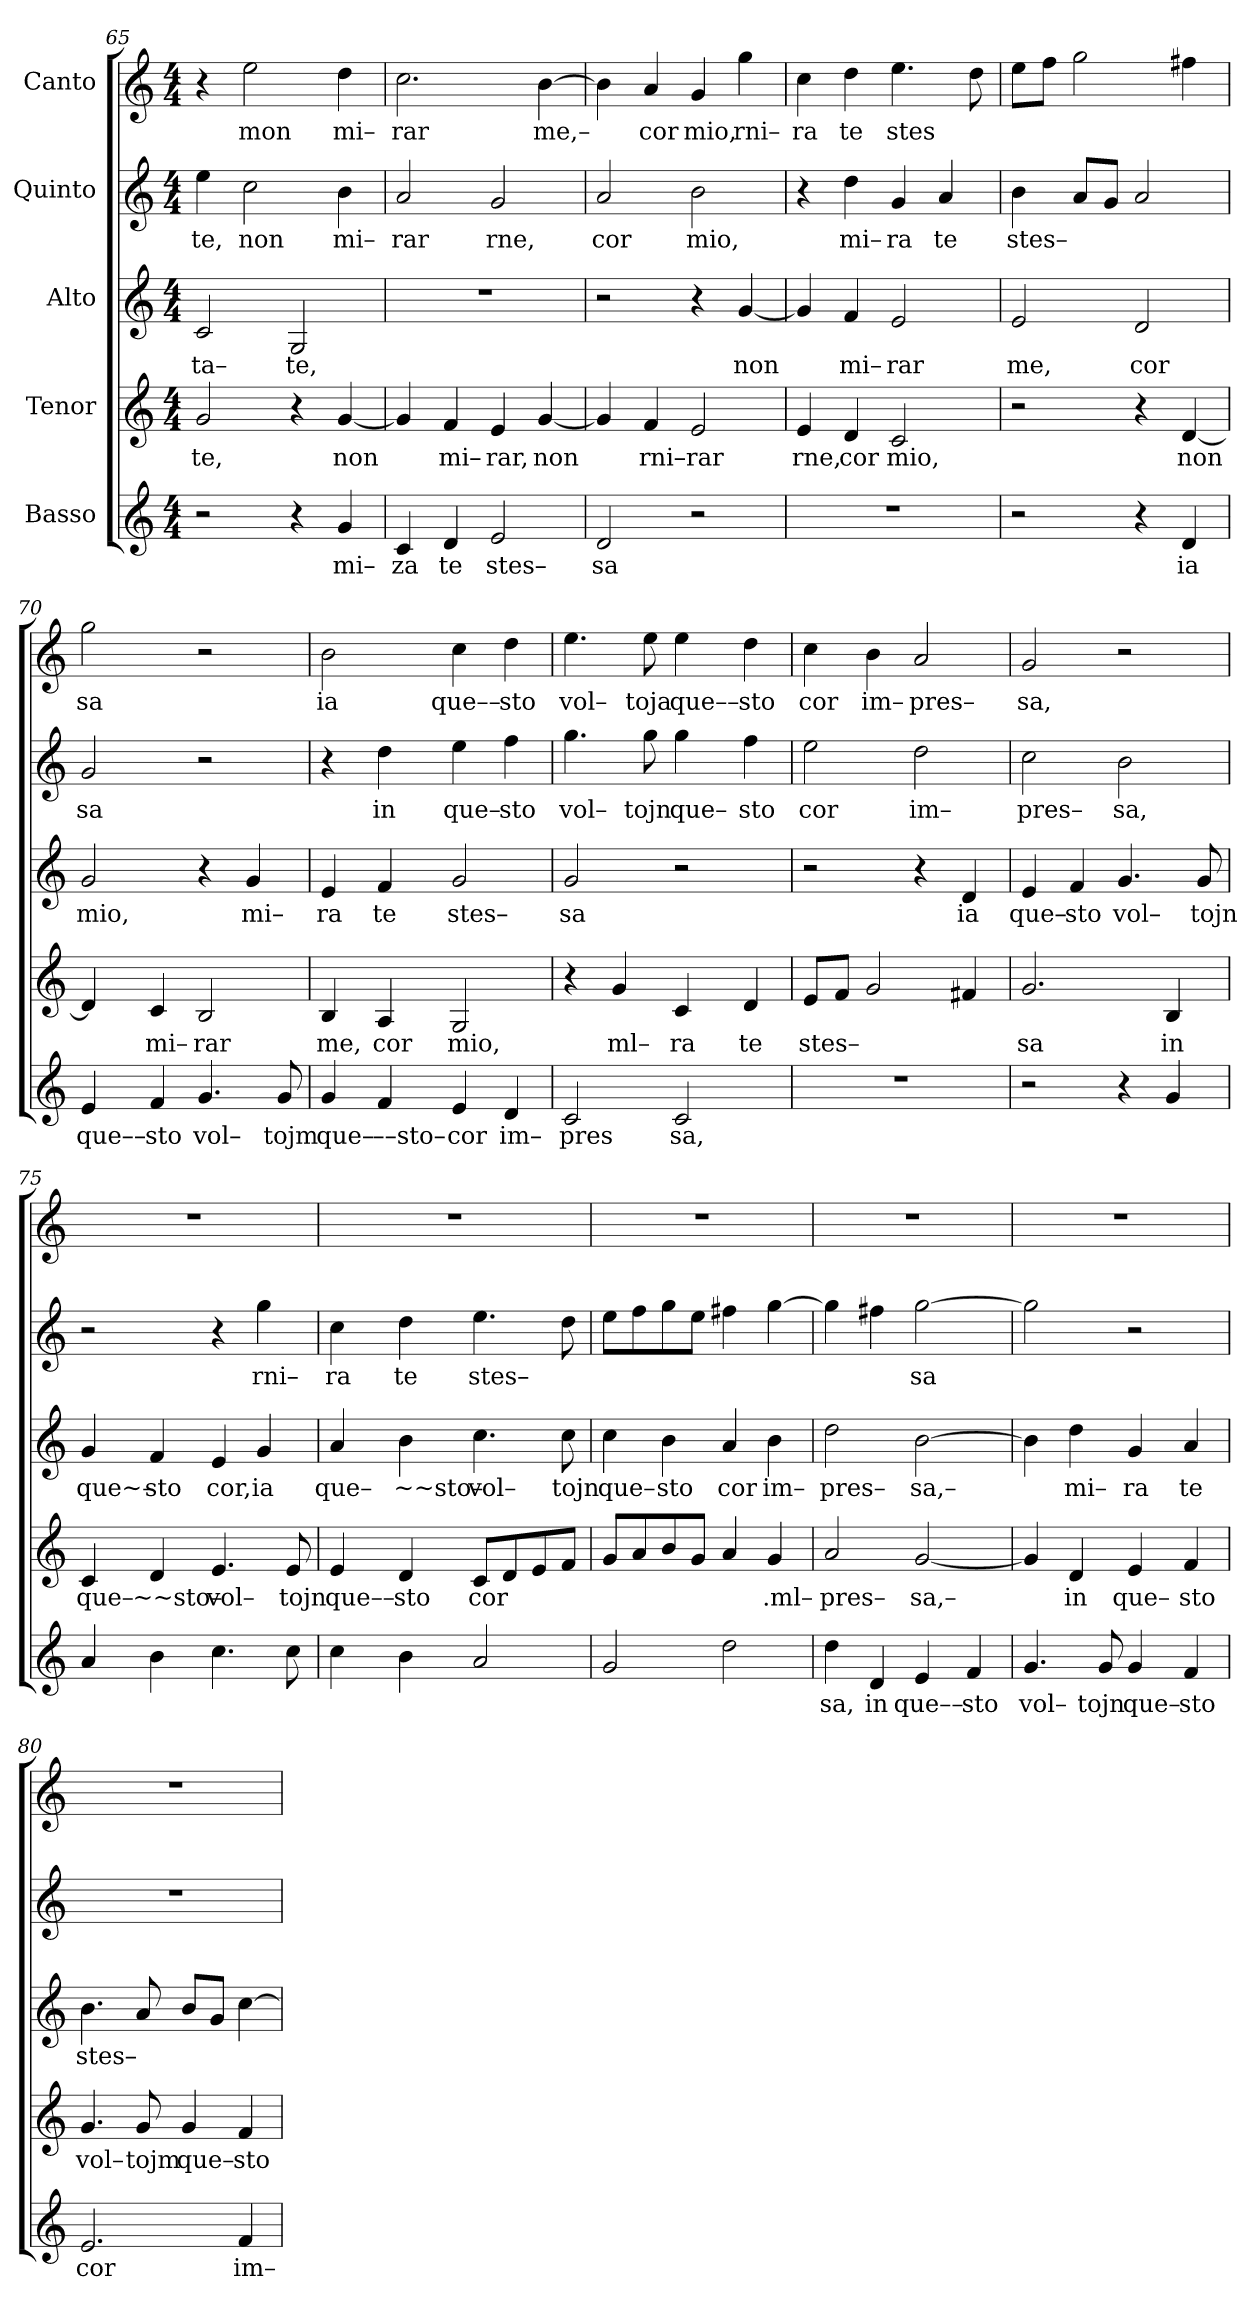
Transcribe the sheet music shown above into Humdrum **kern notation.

**kern	**text	**kern	**text	**kern	**text	**kern	**text	**kern	**text
*part5	*part5	*part4	*part4	*part3	*part3	*part2	*part2	*part1	*part1
*staff5	*staff5	*staff4	*staff4	*staff3	*staff3	*staff2	*staff2	*staff1	*staff1
*I"Basso	*	*I"Tenor	*	*I"Alto	*	*I"Quinto	*	*I"Canto	*
*clefG2	*	*clefG2	*	*clefG2	*	*clefG2	*	*clefG2	*
*k[]	*	*k[]	*	*k[]	*	*k[]	*	*k[]	*
*M4/4	*	*M4/4	*	*M4/4	*	*M4/4	*	*M4/4	*
=65	=65	=65	=65	=65	=65	=65	=65	=65	=65
!	!	!	!LO:LY:b	!	!LO:LY:b	!	!LO:LY:b	!	!
2r	.	2g/	te,	2c/	ta–	4ee\	te,	4r	.
!	!	!	!	!	!	!	!LO:LY:b	!	!LO:LY:b
.	.	.	.	.	.	2cc\	non	2ee\	mon
!	!	!	!	!	!LO:LY:b	!	!	!	!
4r	.	4r	.	2G/	te,	.	.	.	.
!	!LO:LY:b	!	!LO:LY:b	!	!	!	!LO:LY:b	!	!LO:LY:b
4g/	mi–	[4g/	non	.	.	4b\	mi–	4dd\	mi–
=66	=66	=66	=66	=66	=66	=66	=66	=66	=66
!	!LO:LY:b	!	!	!	!	!	!LO:LY:b	!	!LO:LY:b
4c/	za	4g/]	.	1r	.	2a/	rar	2.cc\	rar
!	!LO:LY:b	!	!LO:LY:b	!	!	!	!	!	!
4d/	te	4f/	mi–	.	.	.	.	.	.
!	!LO:LY:b	!	!LO:LY:b	!	!	!	!LO:LY:b	!	!
2e/	stes–	4e/	rar,	.	.	2g/	rne,	.	.
!	!	!	!LO:LY:b	!	!	!	!	!	!LO:LY:b
.	.	[4g/	non	.	.	.	.	[4b\	me,–
=67	=67	=67	=67	=67	=67	=67	=67	=67	=67
!	!LO:LY:b	!	!	!	!	!	!LO:LY:b	!	!
2d/	sa	4g/]	.	2r	.	2a/	cor	4b\]	.
!	!	!	!LO:LY:b	!	!	!	!	!	!LO:LY:b
.	.	4f/	rni–	.	.	.	.	4a/	cor
!	!	!	!LO:LY:b	!	!	!	!LO:LY:b	!	!LO:LY:b
2r	.	2e/	rar	4r	.	2b\	mio,	4g/	mio,
!	!	!	!	!	!LO:LY:b	!	!	!	!LO:LY:b
.	.	.	.	[4g/	non	.	.	4gg\	rni–
=68	=68	=68	=68	=68	=68	=68	=68	=68	=68
!	!	!	!LO:LY:b	!	!	!	!	!	!LO:LY:b
1r	.	4e/	rne,	4g/]	.	4r	.	4cc\	ra
!	!	!	!LO:LY:b	!	!LO:LY:b	!	!LO:LY:b	!	!LO:LY:b
.	.	4d/	cor	4f/	mi–	4dd\	mi–	4dd\	te
!	!	!	!LO:LY:b	!	!LO:LY:b	!	!LO:LY:b	!	!LO:LY:b
.	.	2c/	mio,	2e/	rar	4g/	ra	4.ee\	stes
!	!	!	!	!	!	!	!LO:LY:b	!	!
.	.	.	.	.	.	4a/	te	.	.
.	.	.	.	.	.	.	.	8dd\	.
=69	=69	=69	=69	=69	=69	=69	=69	=69	=69
!	!	!	!	!	!LO:LY:b	!	!LO:LY:b	!	!
2r	.	2r	.	2e/	me,	4b\	stes–	8ee\L	.
.	.	.	.	.	.	.	.	8ff\J	.
.	.	.	.	.	.	8a/L	.	2gg\	.
.	.	.	.	.	.	8g/J	.	.	.
!	!	!	!	!	!LO:LY:b	!	!	!	!
4r	.	4r	.	2d/	cor	2a/	.	.	.
!	!LO:LY:b	!	!LO:LY:b	!	!	!	!	!	!
4d/	ia	[4d/	non	.	.	.	.	4ff#X\	.
=70	=70	=70	=70	=70	=70	=70	=70	=70	=70
!	!LO:LY:b	!	!	!	!LO:LY:b	!	!LO:LY:b	!	!LO:LY:b
4e/	que––	4d/]	.	2g/	mio,	2g/	sa	2gg\	sa
!	!LO:LY:b	!	!LO:LY:b	!	!	!	!	!	!
4f/	sto	4c/	mi–	.	.	.	.	.	.
!	!LO:LY:b	!	!LO:LY:b	!	!	!	!	!	!
4.g/	vol–	2B/	rar	4r	.	2r	.	2r	.
!	!	!	!	!	!LO:LY:b	!	!	!	!
.	.	.	.	4g/	mi–	.	.	.	.
!	!LO:LY:b	!	!	!	!	!	!	!	!
8g/	tojm	.	.	.	.	.	.	.	.
=71	=71	=71	=71	=71	=71	=71	=71	=71	=71
!	!LO:LY:b	!	!LO:LY:b	!	!LO:LY:b	!	!	!	!LO:LY:b
4g/	que–	4B/	me,	4e/	ra	4r	.	2b\	ia
!	!LO:LY:b	!	!LO:LY:b	!	!LO:LY:b	!	!LO:LY:b	!	!
4f/	––sto–	4A/	cor	4f/	te	4dd\	in	.	.
!	!LO:LY:b	!	!LO:LY:b	!	!LO:LY:b	!	!LO:LY:b	!	!LO:LY:b
4e/	cor	2G/	mio,	2g/	stes–	4ee\	que–	4cc\	que––
!	!LO:LY:b	!	!	!	!	!	!LO:LY:b	!	!LO:LY:b
4d/	im–	.	.	.	.	4ff\	sto	4dd\	sto
=72	=72	=72	=72	=72	=72	=72	=72	=72	=72
!	!LO:LY:b	!	!	!	!LO:LY:b	!	!LO:LY:b	!	!LO:LY:b
2c/	pres	4r	.	2g/	sa	4.gg\	vol–	4.ee\	vol–
!	!	!	!LO:LY:b	!	!	!	!	!	!
.	.	4g/	ml–	.	.	.	.	.	.
!	!	!	!	!	!	!	!LO:LY:b	!	!LO:LY:b
.	.	.	.	.	.	8gg\	tojn	8ee\	toja
!	!LO:LY:b	!	!LO:LY:b	!	!	!	!LO:LY:b	!	!LO:LY:b
2c/	sa,	4c/	ra	2r	.	4gg\	que–	4ee\	que––
!	!	!	!LO:LY:b	!	!	!	!LO:LY:b	!	!LO:LY:b
.	.	4d/	te	.	.	4ff\	sto	4dd\	sto
=73	=73	=73	=73	=73	=73	=73	=73	=73	=73
!	!	!	!LO:LY:b	!	!	!	!LO:LY:b	!	!LO:LY:b
1r	.	8e/L	stes–	2r	.	2ee\	cor	4cc\	cor
.	.	8f/J	.	.	.	.	.	.	.
!	!	!	!	!	!	!	!	!	!LO:LY:b
.	.	2g/	.	.	.	.	.	4b\	im–
!	!	!	!	!	!	!	!LO:LY:b	!	!LO:LY:b
.	.	.	.	4r	.	2dd\	im–	2a/	pres–
!	!	!	!	!	!LO:LY:b	!	!	!	!
.	.	4f#X/	.	4d/	ia	.	.	.	.
=74	=74	=74	=74	=74	=74	=74	=74	=74	=74
!	!	!	!LO:LY:b	!	!LO:LY:b	!	!LO:LY:b	!	!LO:LY:b
2r	.	2.g/	sa	4e/	que–	2cc\	pres–	2g/	sa,
!	!	!	!	!	!LO:LY:b	!	!	!	!
.	.	.	.	4f/	sto	.	.	.	.
!	!	!	!	!	!LO:LY:b	!	!LO:LY:b	!	!
4r	.	.	.	4.g/	vol–	2b\	sa,	2r	.
!	!	!	!LO:LY:b	!	!	!	!	!	!
4g/	.	4B/	in	.	.	.	.	.	.
!	!	!	!	!	!LO:LY:b	!	!	!	!
.	.	.	.	8g/	tojn	.	.	.	.
=75	=75	=75	=75	=75	=75	=75	=75	=75	=75
!	!	!	!LO:LY:b	!	!LO:LY:b	!	!	!	!
4a/	.	4c/	que–	4g/	que~–	2r	.	1r	.
!	!	!	!LO:LY:b	!	!LO:LY:b	!	!	!	!
4b\	.	4d/	~~sto–	4f/	sto	.	.	.	.
!	!	!	!LO:LY:b	!	!LO:LY:b	!	!	!	!
4.cc\	.	4.e/	vol–	4e/	cor,	4r	.	.	.
!	!	!	!	!	!LO:LY:b	!	!LO:LY:b	!	!
.	.	.	.	4g/	ia	4gg\	rni–	.	.
!	!	!	!LO:LY:b	!	!	!	!	!	!
8cc\	.	8e/	tojn	.	.	.	.	.	.
=76	=76	=76	=76	=76	=76	=76	=76	=76	=76
!	!	!	!LO:LY:b	!	!LO:LY:b	!	!LO:LY:b	!	!
4cc\	.	4e/	que––	4a/	que–	4cc\	ra	1r	.
!	!	!	!LO:LY:b	!	!LO:LY:b	!	!LO:LY:b	!	!
4b\	.	4d/	sto	4b\	~~sto–	4dd\	te	.	.
!	!	!	!LO:LY:b	!	!LO:LY:b	!	!LO:LY:b	!	!
2a/	.	8c/L	cor	4.cc\	vol–	4.ee\	stes–	.	.
.	.	8d/	.	.	.	.	.	.	.
.	.	8e/	.	.	.	.	.	.	.
!	!	!	!	!	!LO:LY:b	!	!	!	!
.	.	8f/J	.	8cc\	tojn	8dd\	.	.	.
=77	=77	=77	=77	=77	=77	=77	=77	=77	=77
!	!	!	!	!	!LO:LY:b	!	!	!	!
2g/	.	8g/L	.	4cc\	que–	8ee\L	.	1r	.
.	.	8a/	.	.	.	8ff\	.	.	.
!	!	!	!	!	!LO:LY:b	!	!	!	!
.	.	8b/	.	4b\	sto	8gg\	.	.	.
.	.	8g/J	.	.	.	8ee\J	.	.	.
!	!	!	!	!	!LO:LY:b	!	!	!	!
2dd\	.	4a/	.	4a/	cor	4ff#X\	.	.	.
!	!	!	!LO:LY:b	!	!LO:LY:b	!	!	!	!
.	.	4g/	.ml–	4b\	im–	[4gg\	.	.	.
=78	=78	=78	=78	=78	=78	=78	=78	=78	=78
!	!LO:LY:b	!	!LO:LY:b	!	!LO:LY:b	!	!	!	!
4dd\	sa,	2a/	pres–	2dd\	pres–	4gg\]	.	1r	.
!	!LO:LY:b	!	!	!	!	!	!	!	!
4d/	in	.	.	.	.	4ff#X\	.	.	.
!	!LO:LY:b	!	!LO:LY:b	!	!LO:LY:b	!	!LO:LY:b	!	!
4e/	que––	[2g/	sa,–	[2b\	sa,–	[2gg\	sa	.	.
!	!LO:LY:b	!	!	!	!	!	!	!	!
4f/	sto	.	.	.	.	.	.	.	.
=79	=79	=79	=79	=79	=79	=79	=79	=79	=79
!	!LO:LY:b	!	!	!	!	!	!	!	!
4.g/	vol–	4g/]	.	4b\]	.	2gg\]	.	1r	.
!	!	!	!LO:LY:b	!	!LO:LY:b	!	!	!	!
.	.	4d/	in	4dd\	mi–	.	.	.	.
!	!LO:LY:b	!	!	!	!	!	!	!	!
8g/	tojn	.	.	.	.	.	.	.	.
!	!LO:LY:b	!	!LO:LY:b	!	!LO:LY:b	!	!	!	!
4g/	que–	4e/	que–	4g/	ra	2r	.	.	.
!	!LO:LY:b	!	!LO:LY:b	!	!LO:LY:b	!	!	!	!
4f/	sto	4f/	sto	4a/	te	.	.	.	.
=80	=80	=80	=80	=80	=80	=80	=80	=80	=80
!	!LO:LY:b	!	!LO:LY:b	!	!LO:LY:b	!	!	!	!
2.e/	cor	4.g/	vol–	4.b\	stes–	1r	.	1r	.
!	!	!	!LO:LY:b	!	!	!	!	!	!
.	.	8g/	tojm	8a/	.	.	.	.	.
!	!	!	!LO:LY:b	!	!	!	!	!	!
.	.	4g/	que–	8b/L	.	.	.	.	.
.	.	.	.	8g/J	.	.	.	.	.
!	!LO:LY:b	!	!LO:LY:b	!	!	!	!	!	!
4f/	im–	4f/	sto	[4cc\	.	.	.	.	.
=	=	=	=	=	=	=	=	=	=
*-	*-	*-	*-	*-	*-	*-	*-	*-	*-
